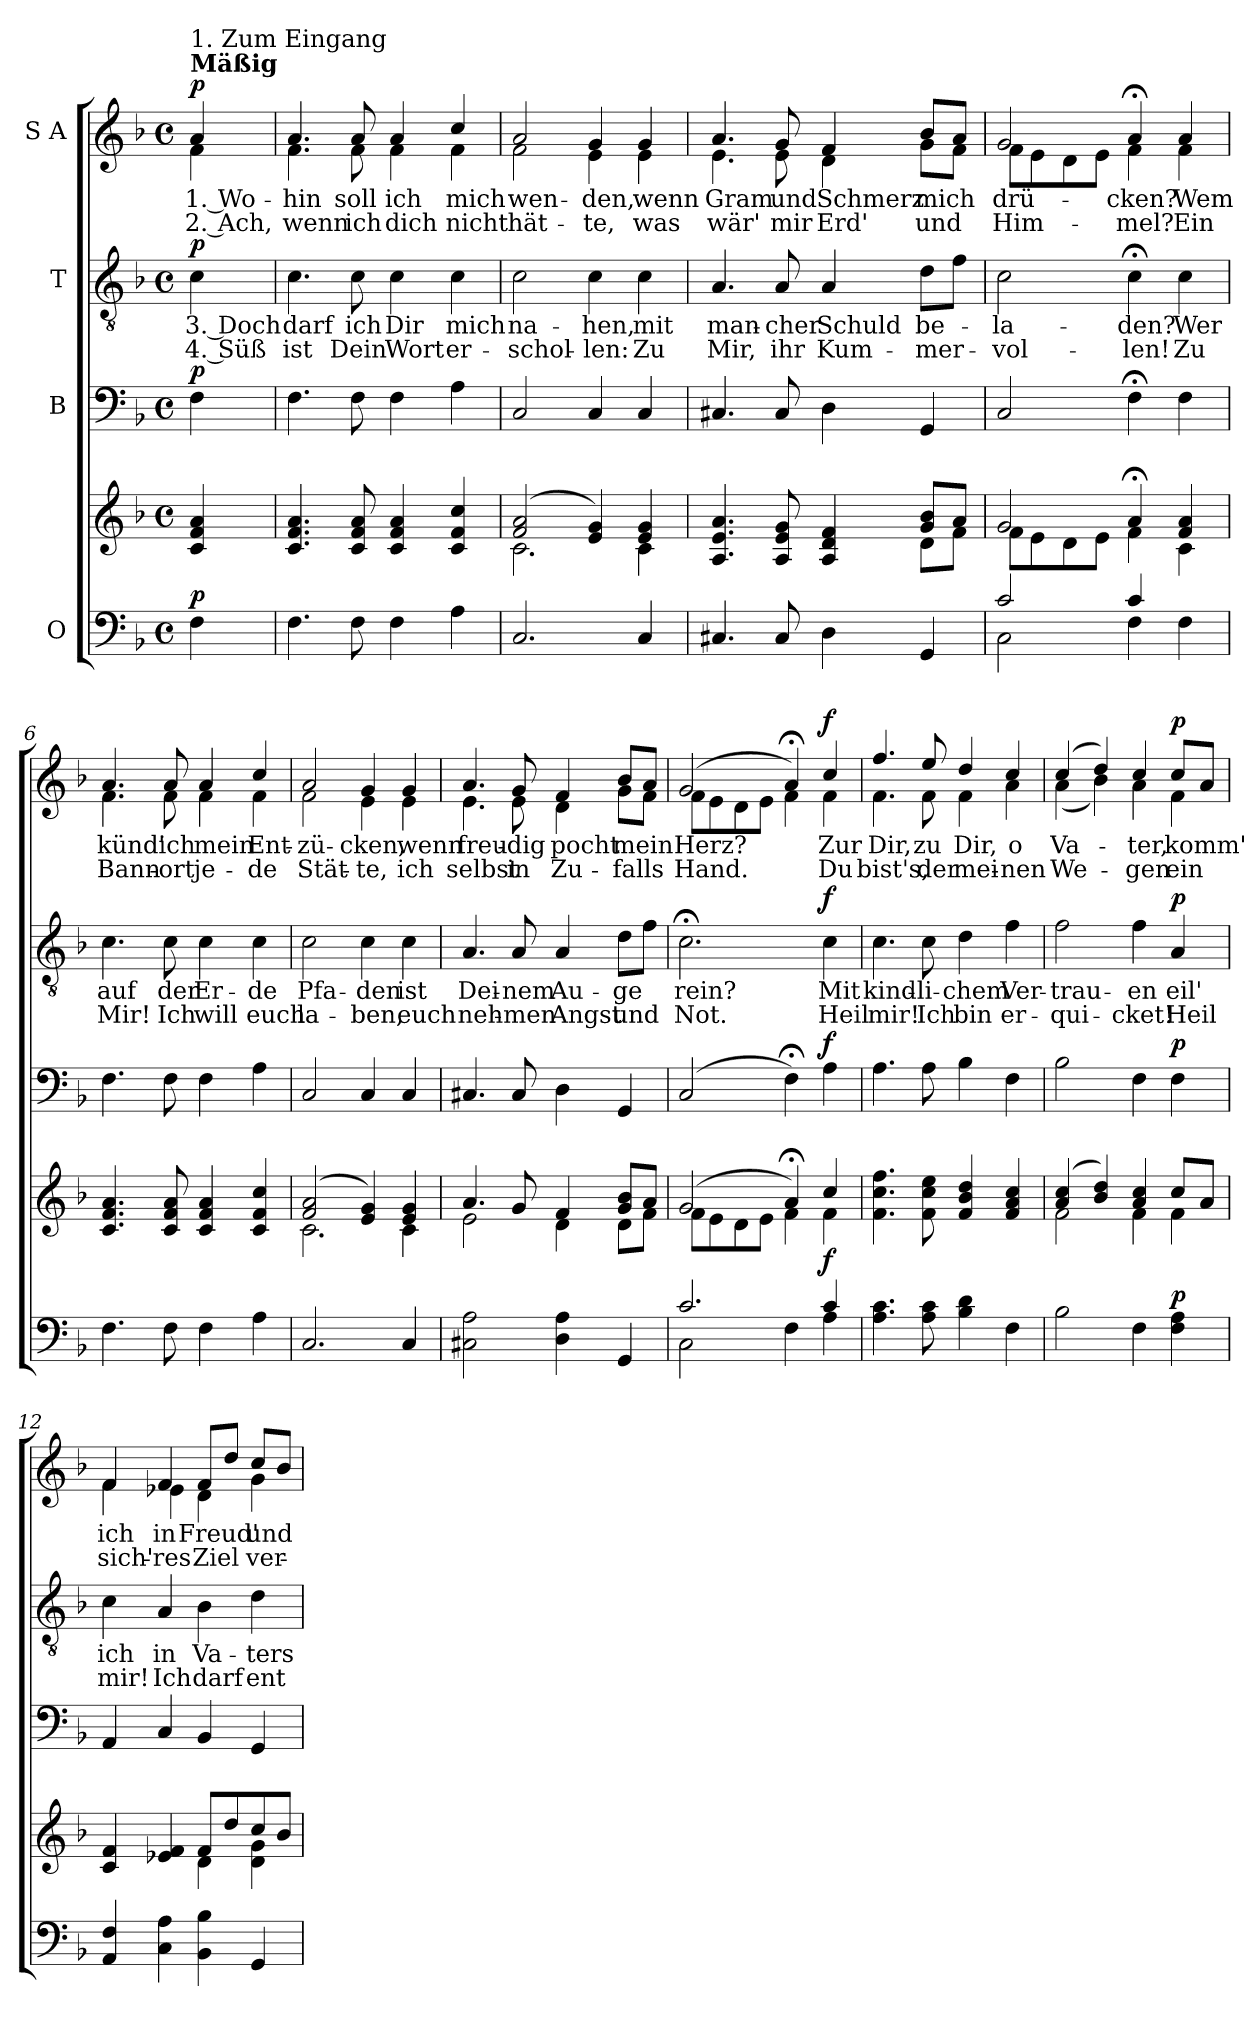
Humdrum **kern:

**kern	**kern	**dynam	**kern	**dynam	**kern	**text	**text	**dynam	**kern	**text	**text	**dynam
*part4	*part4	*part4	*part3	*part3	*part2	*part2	*part2	*part2	*part1	*part1	*part1	*part1
*staff5	*staff4	*staff4/5	*staff3	*staff3	*staff2	*staff2	*staff2	*staff2	*staff1	*staff1	*staff1	*staff1
*I"O	*	*	*I"B	*	*I"T	*	*	*	*I"S A	*	*	*
*clefF4	*clefG2	*	*clefF4	*	*clefGv2	*	*	*	*clefG2	*	*	*
*k[b-]	*k[b-]	*	*k[b-]	*	*k[b-]	*	*	*	*k[b-]	*	*	*
*M4/4	*M4/4	*	*M4/4	*	*M4/4	*	*	*	*M4/4	*	*	*
*met(c)	*met(c)	*	*met(c)	*	*met(c)	*	*	*	*met(c)	*	*	*
=1	=1	=1	=1	=1	=1	=1	=1	=1	=1	=1	=1	=1
*	*	*	*	*	*	*	*	*	*^	*	*	*
!	!	!	!	!	!	!	!	!	!LO:TX:a:B:t=Mäßig	!	!	!	!
!	!	!	!	!	!	!	!	!	!LO:TX:a:t=1. Zum Eingang	!	!	!	!
!	!	!LO:DY:a=2	!	!LO:DY:a	!	!	!	!LO:DY:a	!	!	!	!	!LO:DY:a
4F\	4c/ 4f/ 4a/	p	4F\	p	4c\	3. Doch	4. Süß	p	4a/	4f\	1. Wo-	2. Ach,	p
=2	=2	=2	=2	=2	=2	=2	=2	=2	=2	=2	=2	=2	=2
4.F\	4.c/ 4.f/ 4.a/	.	4.F\	.	4.c\	darf	ist	.	4.a/	4.f\	-hin	wenn	.
8F\	8c/ 8f/ 8a/	.	8F\	.	8c\	ich	Dein	.	8a/	8f\	soll	ich	.
4F\	4c/ 4f/ 4a/	.	4F\	.	4c\	Dir	Wort	.	4a/	4f\	ich	dich	.
4A\	4c/ 4f/ 4cc/	.	4A\	.	4c\	mich	er-	.	4cc/	4f\	mich	nicht	.
=3	=3	=3	=3	=3	=3	=3	=3	=3	=3	=3	=3	=3	=3
*	*^	*	*	*	*	*	*	*	*	*	*	*	*
2.C/	(2f/ 2a/	2.c\	.	2C/	.	2c\	na-	-schol-	.	2a/	2f\	wen-	hät-	.
.	4e/ 4g/)	.	.	4C/	.	4c\	-hen,	-len:	.	4g/	4e\	-den,	-te,	.
4C/	4e/ 4g/	4c\	.	4C/	.	4c\	mit	Zu	.	4g/	4e\	wenn	was	.
=4	=4	=4	=4	=4	=4	=4	=4	=4	=4	=4	=4	=4	=4	=4
4.C#X/	4.A/ 4.e/ 4.a/	2.ryy	.	4.C#X/	.	4.A/	man-	Mir,	.	4.a/	4.e\	Gram	wär'	.
8C#/	8A/ 8e/ 8g/	.	.	8C#/	.	8A/	-cher	ihr	.	8g/	8e\	und	mir	.
4D\	4A/ 4d/ 4f/	.	.	4D\	.	4A/	Schuld	Kum-	.	4f/	4d\	Schmerz	Erd'	.
4GG/	8g/ 8b-/L	8d\L	.	4GG/	.	8d\L	be-	mer-	.	8b-/L	8g\L	mich	und	.
.	8a/J	8f\J	.	.	.	8f\J	.	.	.	8a/J	8f\J	.	.	.
!!LO:LB:g=z	!!
=5	=5	=5	=5	=5	=5	=5	=5	=5	=5	=5	=5	=5	=5	=5
*^	*	*	*	*	*	*	*	*	*	*	*	*	*	*
2c/	2C\	2g/	8f\L	.	2C/	.	2c\	-la-	-vol-	.	2g/	8f\L	drü-	Him-	.
.	.	.	8e\	.	.	.	.	.	.	.	.	8e\	.	.	.
.	.	.	8d\	.	.	.	.	.	.	.	.	8d\	.	.	.
.	.	.	8e\J	.	.	.	.	.	.	.	.	8e\J	.	.	.
4c/	4F\	4a;</	4f\	.	4F;<\	.	4c;<\	-den?	-len!	.	4a;</	4f\	-cken?	-mel?	.
4ryy	4F\	4f/ 4a/	4c\	.	4F\	.	4c\	Wer	Zu	.	4a/	4f\	Wem	Ein	.
*v	*v	*	*	*	*	*	*	*	*	*	*	*	*	*	*
*	*v	*v	*	*	*	*	*	*	*	*	*	*	*	*
=6	=6	=6	=6	=6	=6	=6	=6	=6	=6	=6	=6	=6	=6
4.F\	4.c/ 4.f/ 4.a/	.	4.F\	.	4.c\	auf	Mir!	.	4.a/	4.f\	künd'	Bann-	.
8F\	8c/ 8f/ 8a/	.	8F\	.	8c\	der	Ich	.	8a/	8f\	ich	-ort	.
4F\	4c/ 4f/ 4a/	.	4F\	.	4c\	Er-	will	.	4a/	4f\	mein	je-	.
4A\	4c/ 4f/ 4cc/	.	4A\	.	4c\	-de	euch	.	4cc/	4f\	Ent-	-de	.
=7	=7	=7	=7	=7	=7	=7	=7	=7	=7	=7	=7	=7	=7
*	*^	*	*	*	*	*	*	*	*	*	*	*	*
2.C/	(2f/ 2a/	2.c\	.	2C/	.	2c\	Pfa-	la-	.	2a/	2f\	-zü-	Stät-	.
.	4e/ 4g/)	.	.	4C/	.	4c\	-den	-ben,	.	4g/	4e\	-cken,	-te,	.
4C/	4e/ 4g/	4c\	.	4C/	.	4c\	ist	euch	.	4g/	4e\	wenn	ich	.
!!LO:PB:g=z	!!
=8	=8	=8	=8	=8	=8	=8	=8	=8	=8	=8	=8	=8	=8	=8
2C#X\ 2A\	4.a/	2e\	.	4.C#X/	.	4.A/	Dei-	neh-	.	4.a/	4.e\	freu-	selbst	.
.	8g/	.	.	8C#/	.	8A/	-nem	-men	.	8g/	8e\	-dig	in	.
4D\ 4A\	4f/	4d\	.	4D\	.	4A/	Au-	Angst	.	4f/	4d\	pocht	Zu-	.
4GG/	8g/ 8b-/L	8d\L	.	4GG/	.	8d\L	-ge	und	.	8b-/L	8g\L	mein	-falls	.
.	8a/J	8f\J	.	.	.	8f\J	.	.	.	8a/J	8f\J	.	.	.
=9	=9	=9	=9	=9	=9	=9	=9	=9	=9	=9	=9	=9	=9	=9
*^	*	*	*	*	*	*	*	*	*	*	*	*	*	*
2.c/	2C\	(2g/	8f\L	.	(2C/	.	2.c;<\	rein?	Not.	.	(2g/	8f\L	Herz?	Hand.	.
.	.	.	8e\	.	.	.	.	.	.	.	.	8e\	.	.	.
.	.	.	8d\	.	.	.	.	.	.	.	.	8d\	.	.	.
.	.	.	8e\J	.	.	.	.	.	.	.	.	8e\J	.	.	.
.	4F\	4a;</)	4f\	.	4F;<\)	.	.	.	.	.	4a;</)	4f\	.	.	.
!	!	!	!	!LO:DY:a=2	!	!LO:DY:a	!	!	!	!LO:DY:a	!	!	!	!	!LO:DY:a
4c/	4A\	4cc/	4f\	f	4A\	f	4c\	Mit	Heil	f	4cc/	4f\	Zur	Du	f
*v	*v	*	*	*	*	*	*	*	*	*	*	*	*	*	*
*	*v	*v	*	*	*	*	*	*	*	*	*	*	*	*
=10	=10	=10	=10	=10	=10	=10	=10	=10	=10	=10	=10	=10	=10
4.A\ 4.c\	4.f\ 4.cc\ 4.ff\	.	4.A\	.	4.c\	kind-	mir!	.	4.ff/	4.f\	Dir,	bist's,	.
8A\ 8c\	8f\ 8cc\ 8ee\	.	8A\	.	8c\	-li-	Ich	.	8ee/	8f\	zu	der	.
4B-\ 4d\	4f/ 4b-/ 4dd/	.	4B-\	.	4d\	-chem	bin	.	4dd/	4f\	Dir,	mei-	.
4F\	4f/ 4a/ 4cc/	.	4F\	.	4f\	Ver-	er-	.	4cc/	4a\	o	-nen	.
=11	=11	=11	=11	=11	=11	=11	=11	=11	=11	=11	=11	=11	=11
*	*^	*	*	*	*	*	*	*	*	*	*	*	*
2B-\	(4a/ 4cc/	2f\	.	2B-\	.	2f\	-trau-	-qui-	.	(4cc/	(4a\	Va-	We-	.
.	4b-/ 4dd/)	.	.	.	.	.	.	.	.	4dd/)	4b-\)	.	.	.
4F\	4a/ 4cc/	4f\	.	4F\	.	4f\	-en	-cket!	.	4cc/	4a\	-ter,	-gen	.
!	!	!	!LO:DY:a=2	!	!LO:DY:a	!	!	!	!LO:DY:a	!	!	!	!	!LO:DY:a
4F\ 4A\	8cc/L	4f\	p	4F\	p	4A/	eil'	-Heil	p	8cc/L	4f\	komm'	ein	p
.	8a/J	.	.	.	.	.	.	.	.	8a/J	.	.	.	.
!!LO:LB:g=z	!!
=12	=12	=12	=12	=12	=12	=12	=12	=12	=12	=12	=12	=12	=12	=12
4AA/ 4F/	4c/ 4f/	2ryy	.	4AA/	.	4c\	ich	mir!	.	4f/	4f\	ich	sich'-	.
4C\ 4A\	4e-X/ 4f/	.	.	4C/	.	4A/	in	Ich	.	4f/	4e-X\	in	-res	.
4BB-\ 4B-\	8f/L	4d\	.	4BB-/	.	4B-\	Va-	darf	.	8f/L	4d\	Freud'	Ziel	.
.	8dd/	.	.	.	.	.	.	.	.	8dd/J	.	.	.	.
4GG/	8cc/	4d\ 4g\	.	4GG/	.	4d\	-ters	ent-	.	8cc/L	4g\	und	ver-	.
.	8b-/J	.	.	.	.	.	.	.	.	8b-/J	.	.	.	.
*	*v	*v	*	*	*	*	*	*	*	*v	*v	*	*	*
=	=	=	=	=	=	=	=	=	=	=	=	=
*-	*-	*-	*-	*-	*-	*-	*-	*-	*-	*-	*-	*-
